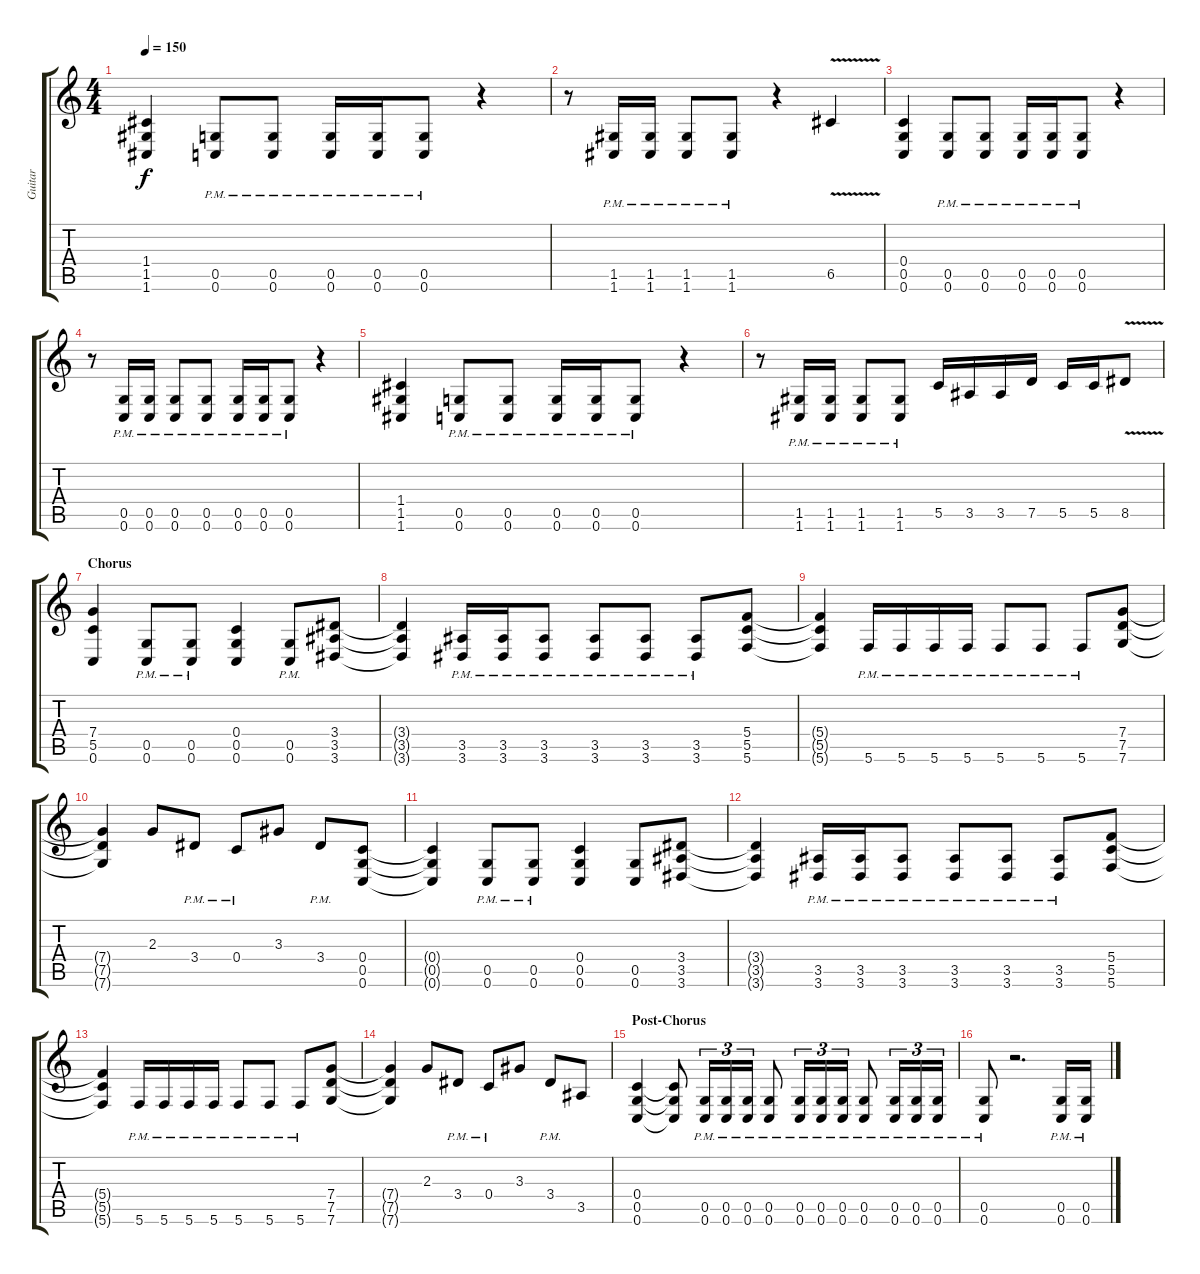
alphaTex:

\track ("Guitar" "Guitar") {instrument overdrivenguitar}
\staff {score tabs}
\tuning (D4 A3 F3 C3 G2 C2) {hide}
\ts (4 4)
\tempo 150
\clef g2
\ks c
(1.4 1.5 1.6).4{dy f} (0.5{pm} 0.6{pm}).8 (0.5{pm} 0.6{pm}).8 (0.5{pm} 0.6{pm}).16 (0.5{pm} 0.6{pm}).16 (0.5{pm} 0.6{pm}).8 r.4 |
r.8 (1.5{pm} 1.6{pm}).16 (1.5{pm} 1.6{pm}).16 (1.5{pm} 1.6{pm}).8 (1.5{pm} 1.6{pm}).8 r.4 6.5{v}.4{instrument guitarharmonics} |
(0.4 0.5 0.6).4{instrument overdrivenguitar} (0.5{pm} 0.6{pm}).8 (0.5{pm} 0.6{pm}).8 (0.5{pm} 0.6{pm}).16 (0.5{pm} 0.6{pm}).16 (0.5{pm} 0.6{pm}).8 r.4 |
r.8 (0.5{pm} 0.6{pm}).16 (0.5{pm} 0.6{pm}).16 (0.5{pm} 0.6{pm}).8 (0.5{pm} 0.6{pm}).8 (0.5{pm} 0.6{pm}).16 (0.5{pm} 0.6{pm}).16 (0.5{pm} 0.6{pm}).8 r.4 |
(1.4 1.5 1.6).4 (0.5{pm} 0.6{pm}).8 (0.5{pm} 0.6{pm}).8 (0.5{pm} 0.6{pm}).16 (0.5{pm} 0.6{pm}).16 (0.5{pm} 0.6{pm}).8 r.4 |
r.8 (1.5{pm} 1.6{pm}).16 (1.5{pm} 1.6{pm}).16 (1.5{pm} 1.6{pm}).8 (1.5{pm} 1.6{pm}).8 5.5.16 3.5.16 3.5.16 7.5.16 5.5.16 5.5.16 8.5{v}.8 |
\section ("" "Chorus")
(7.4 5.5 0.6).4 (0.5{pm} 0.6{pm}).8 (0.5{pm} 0.6{pm}).8 (0.4 0.5 0.6).4 (0.5{pm} 0.6{pm}).8 (3.4 3.5 3.6).8 |
(3.4{t} 3.5{t} 3.6{t}).4 (3.5{pm} 3.6{pm}).16 (3.5{pm} 3.6{pm}).16 (3.5{pm} 3.6{pm}).8 (3.5{pm} 3.6{pm}).8 (3.5{pm} 3.6{pm}).8 (3.5{pm} 3.6{pm}).8 (5.4 5.5 5.6).8 |
(5.4{t} 5.5{t} 5.6{t}).4 5.6{pm}.16 5.6{pm}.16 5.6{pm}.16 5.6{pm}.16 5.6{pm}.8 5.6{pm}.8 5.6{pm}.8 (7.4 7.5 7.6).8 |
(7.4{t} 7.5{t} 7.6{t}).4 2.3.8 3.4{pm}.8 0.4{pm}.8 3.3.8 3.4{pm}.8 (0.4 0.5 0.6).8 |
(0.4{t} 0.5{t} 0.6{t}).4 (0.5{pm} 0.6{pm}).8 (0.5{pm} 0.6{pm}).8 (0.4 0.5 0.6).4 (0.5 0.6).8 (3.4 3.5 3.6).8 |
(3.4{t} 3.5{t} 3.6{t}).4 (3.5{pm} 3.6{pm}).16 (3.5{pm} 3.6{pm}).16 (3.5{pm} 3.6{pm}).8 (3.5{pm} 3.6{pm}).8 (3.5{pm} 3.6{pm}).8 (3.5{pm} 3.6{pm}).8 (5.4 5.5 5.6).8 |
(5.4{t} 5.5{t} 5.6{t}).4 5.6{pm}.16 5.6{pm}.16 5.6{pm}.16 5.6{pm}.16 5.6{pm}.8 5.6{pm}.8 5.6{pm}.8 (7.4 7.5 7.6).8 |
(7.4{t} 7.5{t} 7.6{t}).4 2.3.8 3.4{pm}.8 0.4{pm}.8 3.3.8 3.4{pm}.8 3.5.8 |
\section ("" "Post-Chorus")
(0.4 0.5 0.6).4 (0.4{t} 0.5{t} 0.6{t}).8 (0.5{pm} 0.6{pm}).16{tu (3 2)} (0.5{pm} 0.6{pm}).16{tu (3 2)} (0.5{pm} 0.6{pm}).16{tu (3 2)} (0.5{pm} 0.6{pm}).8 (0.5{pm} 0.6{pm}).16{tu (3 2)} (0.5{pm} 0.6{pm}).16{tu (3 2)} (0.5{pm} 0.6{pm}).16{tu (3 2)} (0.5{pm} 0.6{pm}).8 (0.5{pm} 0.6{pm}).16{tu (3 2)} (0.5{pm} 0.6{pm}).16{tu (3 2)} (0.5{pm} 0.6{pm}).16{tu (3 2)} |
(0.5{pm} 0.6{pm}).8 r.2{d} (0.5{pm} 0.6{pm}).16 (0.5{pm} 0.6{pm}).16
